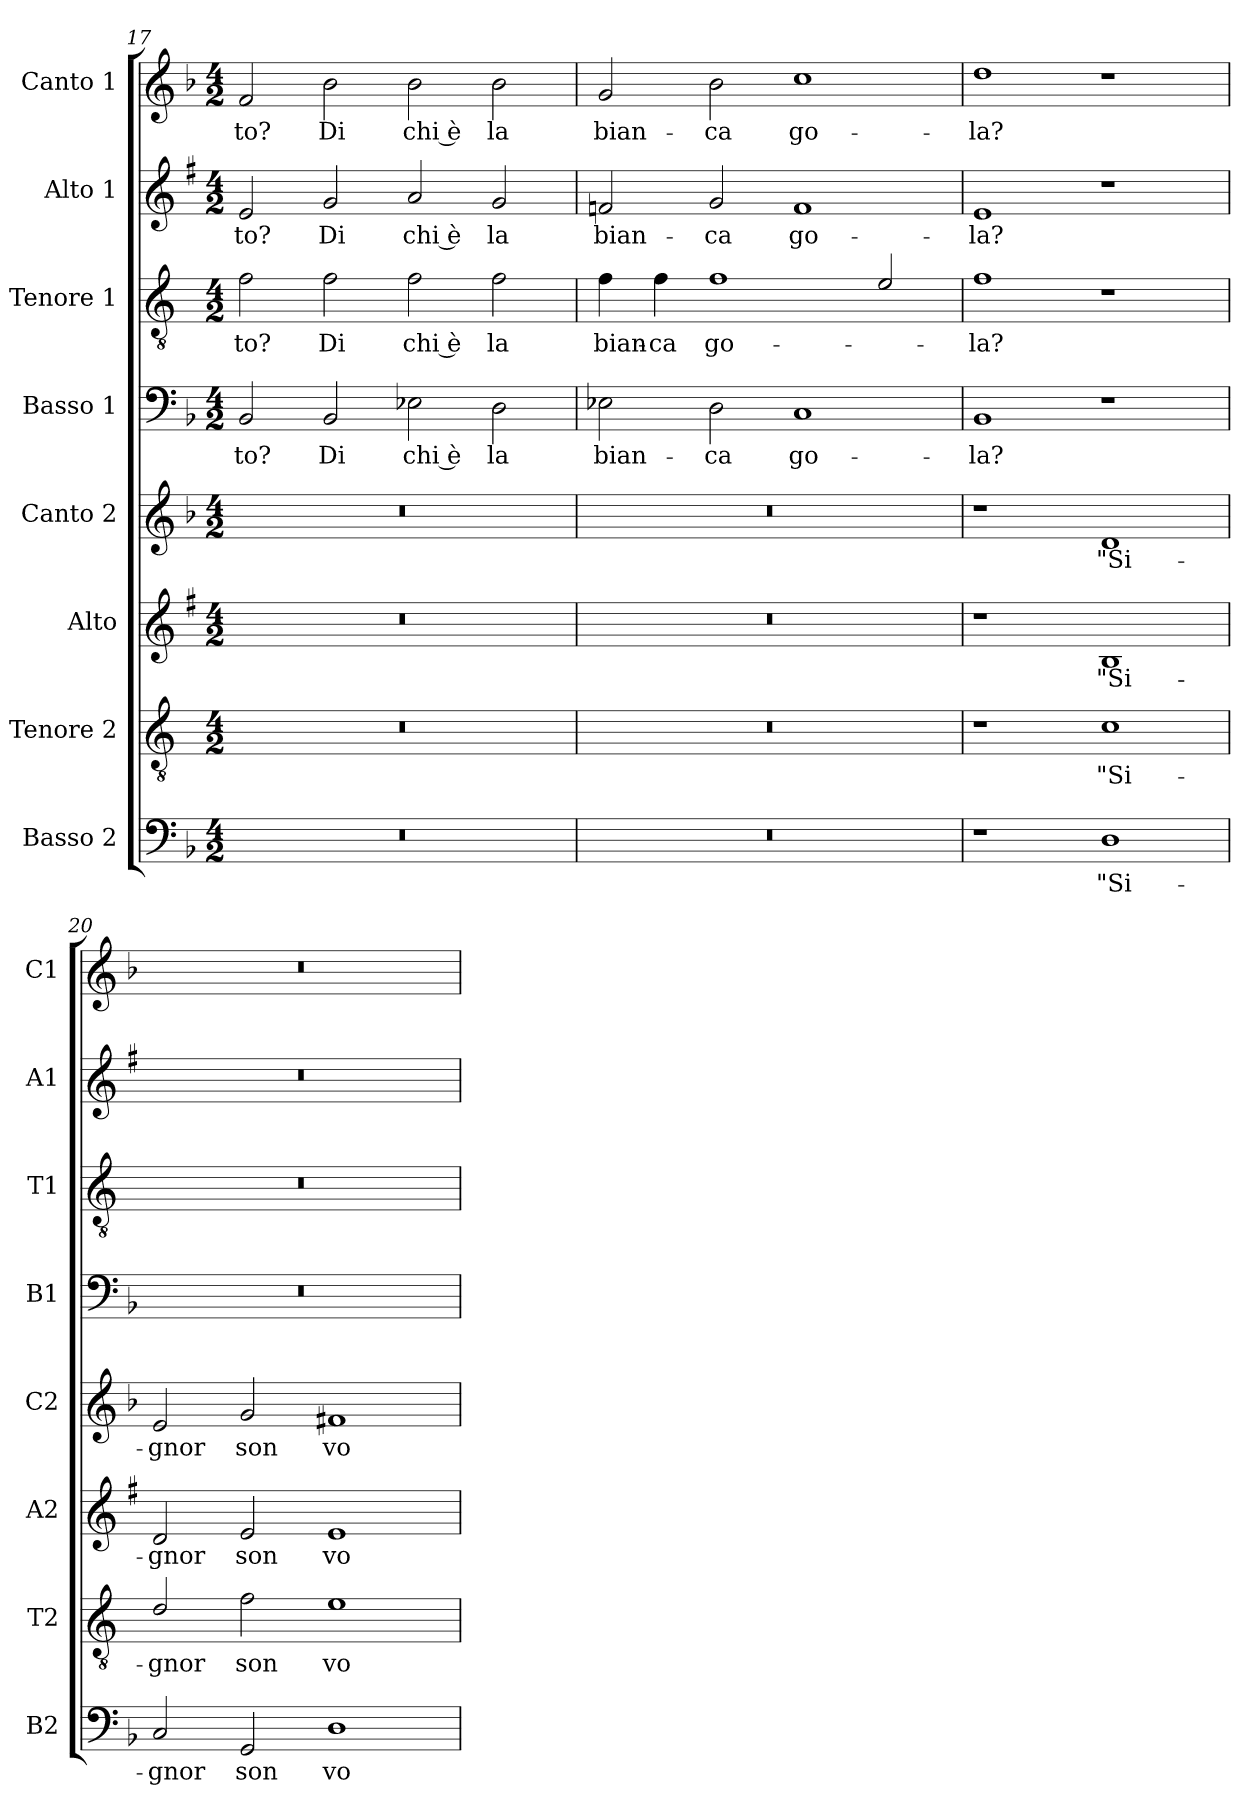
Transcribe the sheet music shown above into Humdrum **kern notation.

**kern	**text	**kern	**text	**kern	**text	**kern	**text	**kern	**text	**kern	**text	**kern	**text	**kern	**text
*part8	*part8	*part7	*part7	*part6	*part6	*part5	*part5	*part4	*part4	*part3	*part3	*part2	*part2	*part1	*part1
*staff8	*staff8	*staff7	*staff7	*staff6	*staff6	*staff5	*staff5	*staff4	*staff4	*staff3	*staff3	*staff2	*staff2	*staff1	*staff1
*I"Basso 2	*	*I"Tenore 2	*	*I"Alto	*	*I"Canto 2	*	*I"Basso 1	*	*I"Tenore 1	*	*I"Alto 1	*	*I"Canto 1	*
*I'B2	*	*I'T2	*	*I'A2	*	*I'C2	*	*I'B1	*	*I'T1	*	*I'A1	*	*I'C1	*
*clefF4	*	*clefGv2	*	*clefG2	*	*clefG2	*	*clefF4	*	*clefGv2	*	*clefG2	*	*clefG2	*
*	*	*ITrd4c7	*	*ITrd1c2	*	*	*	*	*	*ITrd4c7	*	*ITrd1c2	*	*	*
*k[b-]	*	*k[b-]	*	*k[b-]	*	*k[b-]	*	*k[b-]	*	*k[b-]	*	*k[b-]	*	*k[b-]	*
*F:	*	*F:	*	*F:	*	*F:	*	*F:	*	*F:	*	*F:	*	*F:	*
*M4/2	*	*M4/2	*	*M4/2	*	*M4/2	*	*M4/2	*	*M4/2	*	*M4/2	*	*M4/2	*
=17	=17	=17	=17	=17	=17	=17	=17	=17	=17	=17	=17	=17	=17	=17	=17
!	!	!	!	!	!	!	!	!	!LO:LY:b	!	!LO:LY:b	!	!LO:LY:b	!	!LO:LY:b
0r	.	0r	.	0r	.	0r	.	2BB-/	-to?	2B-\	-to?	2d/	-to?	2f/	-to?
!	!	!	!	!	!	!	!	!	!LO:LY:b	!	!LO:LY:b	!	!LO:LY:b	!	!LO:LY:b
.	.	.	.	.	.	.	.	2BB-/	Di	2B-\	Di	2f/	Di	2b-\	Di
!	!	!	!	!	!	!	!	!	!LO:LY:b	!	!LO:LY:b	!	!LO:LY:b	!	!LO:LY:b
.	.	.	.	.	.	.	.	2E-X\	chi è	2B-\	chi è	2g/	chi è	2b-\	chi è
!	!	!	!	!	!	!	!	!	!LO:LY:b	!	!LO:LY:b	!	!LO:LY:b	!	!LO:LY:b
.	.	.	.	.	.	.	.	2D\	la	2B-\	la	2f/	la	2b-\	la
=18	=18	=18	=18	=18	=18	=18	=18	=18	=18	=18	=18	=18	=18	=18	=18
!	!	!	!	!	!	!	!	!	!LO:LY:b	!	!LO:LY:b	!	!LO:LY:b	!	!LO:LY:b
0r	.	0r	.	0r	.	0r	.	2E-X\	bian-	4B-\	bian-	2e-X/	bian-	2g/	bian-
!	!	!	!	!	!	!	!	!	!	!	!LO:LY:b	!	!	!	!
.	.	.	.	.	.	.	.	.	.	4B-\	-ca	.	.	.	.
!	!	!	!	!	!	!	!	!	!LO:LY:b	!	!LO:LY:b	!	!LO:LY:b	!	!LO:LY:b
.	.	.	.	.	.	.	.	2D\	-ca	1B-	go-	2f/	-ca	2b-\	-ca
!	!	!	!	!	!	!	!	!	!LO:LY:b	!	!	!	!LO:LY:b	!	!LO:LY:b
.	.	.	.	.	.	.	.	1C	go-	.	.	1e-	go-	1cc	go-
.	.	.	.	.	.	.	.	.	.	2A/	.	.	.	.	.
=19	=19	=19	=19	=19	=19	=19	=19	=19	=19	=19	=19	=19	=19	=19	=19
!	!	!	!	!	!	!	!	!	!LO:LY:b	!	!LO:LY:b	!	!LO:LY:b	!	!LO:LY:b
1r	.	1r	.	1r	.	1r	.	1BB-	-la?	1B-	-la?	1d	-la?	1dd	-la?
!	!LO:LY:b	!	!LO:LY:b	!	!LO:LY:b	!	!LO:LY:b	!	!	!	!	!	!	!	!
1D	"Si-	1F	"Si-	1A	"Si-	1d	"Si-	1r	.	1r	.	1r	.	1r	.
=20	=20	=20	=20	=20	=20	=20	=20	=20	=20	=20	=20	=20	=20	=20	=20
!	!LO:LY:b	!	!LO:LY:b	!	!LO:LY:b	!	!LO:LY:b	!	!	!	!	!	!	!	!
2C/	-gnor	2G/	-gnor	2c/	-gnor	2e/	-gnor	0r	.	0r	.	0r	.	0r	.
!	!LO:LY:b	!	!LO:LY:b	!	!LO:LY:b	!	!LO:LY:b	!	!	!	!	!	!	!	!
2GG/	son	2B-\	son	2d/	son	2g/	son	.	.	.	.	.	.	.	.
!	!LO:LY:b	!	!LO:LY:b	!	!LO:LY:b	!	!LO:LY:b	!	!	!	!	!	!	!	!
1D	vo-	1A	vo-	1d	vo-	1f#X	vo-	.	.	.	.	.	.	.	.
=	=	=	=	=	=	=	=	=	=	=	=	=	=	=	=
*-	*-	*-	*-	*-	*-	*-	*-	*-	*-	*-	*-	*-	*-	*-	*-
